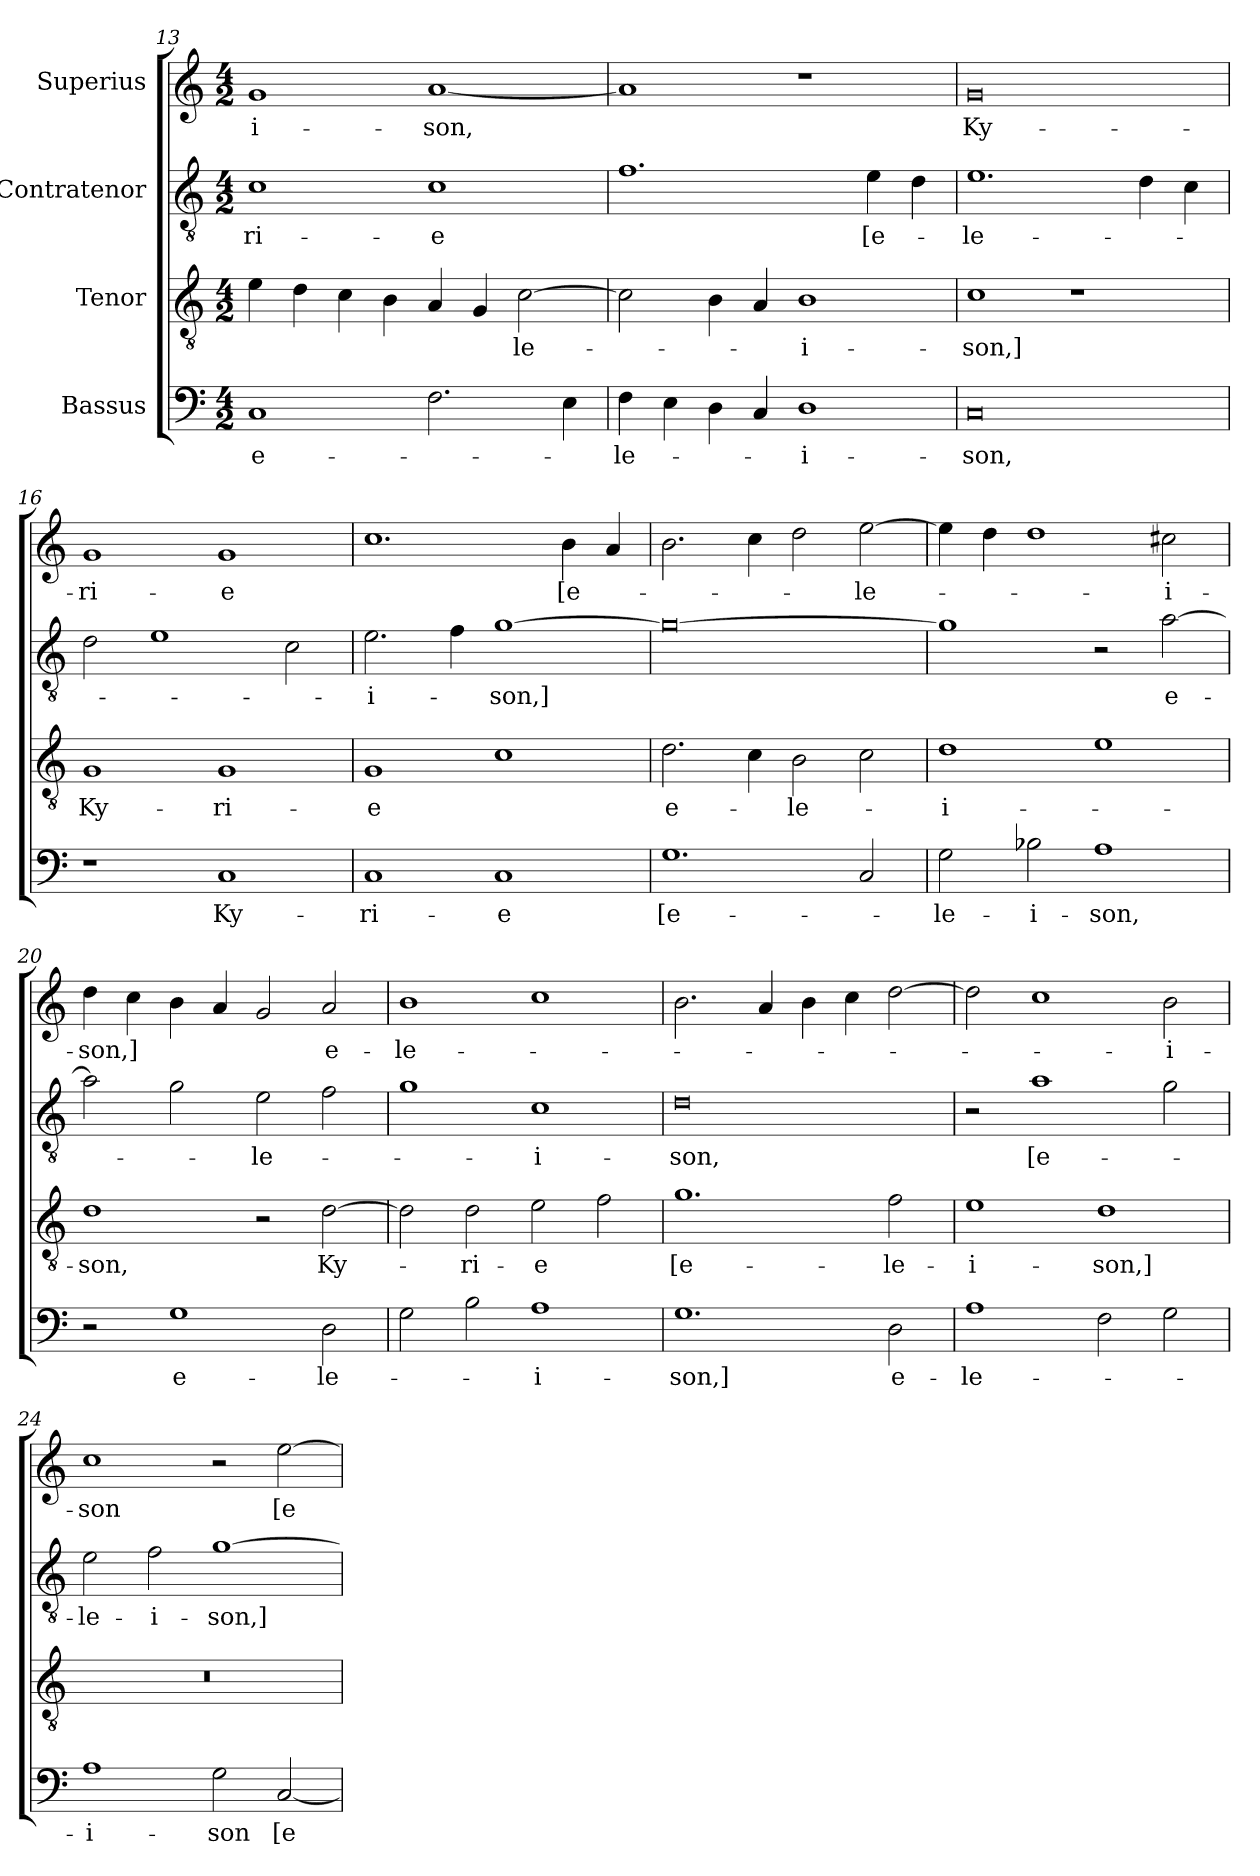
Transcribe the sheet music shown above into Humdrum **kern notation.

**kern	**text	**kern	**text	**kern	**text	**kern	**text
*part4	*part4	*part3	*part3	*part2	*part2	*part1	*part1
*staff4	*staff4	*staff3	*staff3	*staff2	*staff2	*staff1	*staff1
*I"Bassus	*	*I"Tenor	*	*I"Contratenor	*	*I"Superius	*
*clefF4	*	*clefGv2	*	*clefGv2	*	*clefG2	*
*k[]	*	*k[]	*	*k[]	*	*k[]	*
*M4/2	*	*M4/2	*	*M4/2	*	*M4/2	*
=13	=13	=13	=13	=13	=13	=13	=13
1C/	e-	4e\	.	1c\	-ri-	1g/	-i-
.	.	4d\	.	.	.	.	.
.	.	4c\	.	.	.	.	.
.	.	4B\	.	.	.	.	.
2.F\	.	4A/	.	1c\	-e	[1a/	-son,
.	.	4G/	.	.	.	.	.
.	.	[2c\	-le-	.	.	.	.
4E\	.	.	.	.	.	.	.
=14	=14	=14	=14	=14	=14	=14	=14
4F\	-le-	2c\]	.	1.f\	.	1a/]	.
4E\	.	.	.	.	.	.	.
4D\	.	4B\	.	.	.	.	.
4C/	.	4A/	.	.	.	.	.
1D\	-i-	1B\	-i-	.	.	1r	.
.	.	.	.	4e\	[e-	.	.
.	.	.	.	4d\	.	.	.
=15	=15	=15	=15	=15	=15	=15	=15
0C/	-son,	1c\	-son,]	1.e\	-le-	0g/	Ky-
.	.	1r	.	.	.	.	.
.	.	.	.	4d\	.	.	.
.	.	.	.	4c\	.	.	.
=16	=16	=16	=16	=16	=16	=16	=16
1r	.	1G/	Ky-	2d\	.	1g/	-ri-
.	.	.	.	1e\	.	.	.
1C/	Ky-	1G/	-ri-	.	.	1g/	-e
.	.	.	.	2c\	.	.	.
=17	=17	=17	=17	=17	=17	=17	=17
1C/	-ri-	1G/	-e	2.e\	-i-	1.cc\	.
.	.	.	.	4f\	.	.	.
1C/	-e	1c\	.	[1g\	-son,]	.	.
.	.	.	.	.	.	4b\	[e-
.	.	.	.	.	.	4a/	.
=18	=18	=18	=18	=18	=18	=18	=18
1.G\	[e-	2.d\	e-	0g\_	.	2.b\	.
.	.	4c\	.	.	.	4cc\	.
.	.	2B\	-le-	.	.	2dd\	.
2C/	.	2c\	.	.	.	[2ee\	-le-
=19	=19	=19	=19	=19	=19	=19	=19
2G\	-le-	1d\	-i-	1g\]	.	4ee\]	.
.	.	.	.	.	.	4dd\	.
2B-X\	-i-	.	.	.	.	1dd\	.
1A\	-son,	1e\	.	2r	.	.	.
.	.	.	.	[2a\	e-	2cc#X\	-i-
=20	=20	=20	=20	=20	=20	=20	=20
2r	.	1d\	-son,	2a\]	.	4dd\	-son,]
.	.	.	.	.	.	4cc\	.
1G\	e-	.	.	2g\	.	4b\	.
.	.	.	.	.	.	4a/	.
.	.	2r	.	2e\	-le-	2g/	.
2D\	-le-	[2d\	Ky-	2f\	.	2a/	e-
=21	=21	=21	=21	=21	=21	=21	=21
2G\	.	2d\]	.	1g\	.	1b\	-le-
2B\	.	2d\	-ri-	.	.	.	.
1A\	-i-	2e\	-e	1c\	-i-	1cc\	.
.	.	2f\	.	.	.	.	.
=22	=22	=22	=22	=22	=22	=22	=22
1.G\	-son,]	1.g\	[e-	0d\	-son,	2.b\	.
.	.	.	.	.	.	4a/	.
.	.	.	.	.	.	4b\	.
.	.	.	.	.	.	4cc\	.
2D\	e-	2f\	-le-	.	.	[2dd\	.
=23	=23	=23	=23	=23	=23	=23	=23
1A\	-le-	1e\	-i-	2r	.	2dd\]	.
.	.	.	.	1a\	[e-	1cc\	.
2F\	.	1d\	-son,]	.	.	.	.
2G\	.	.	.	2g\	.	2b\	-i-
=24	=24	=24	=24	=24	=24	=24	=24
1A\	-i-	0r	.	2e\	-le-	1cc\	-son
.	.	.	.	2f\	-i-	.	.
2G\	-son	.	.	[1g\	-son,]	2r	.
[2C/	[e-	.	.	.	.	[2ee\	[e-
=	=	=	=	=	=	=	=
*-	*-	*-	*-	*-	*-	*-	*-
